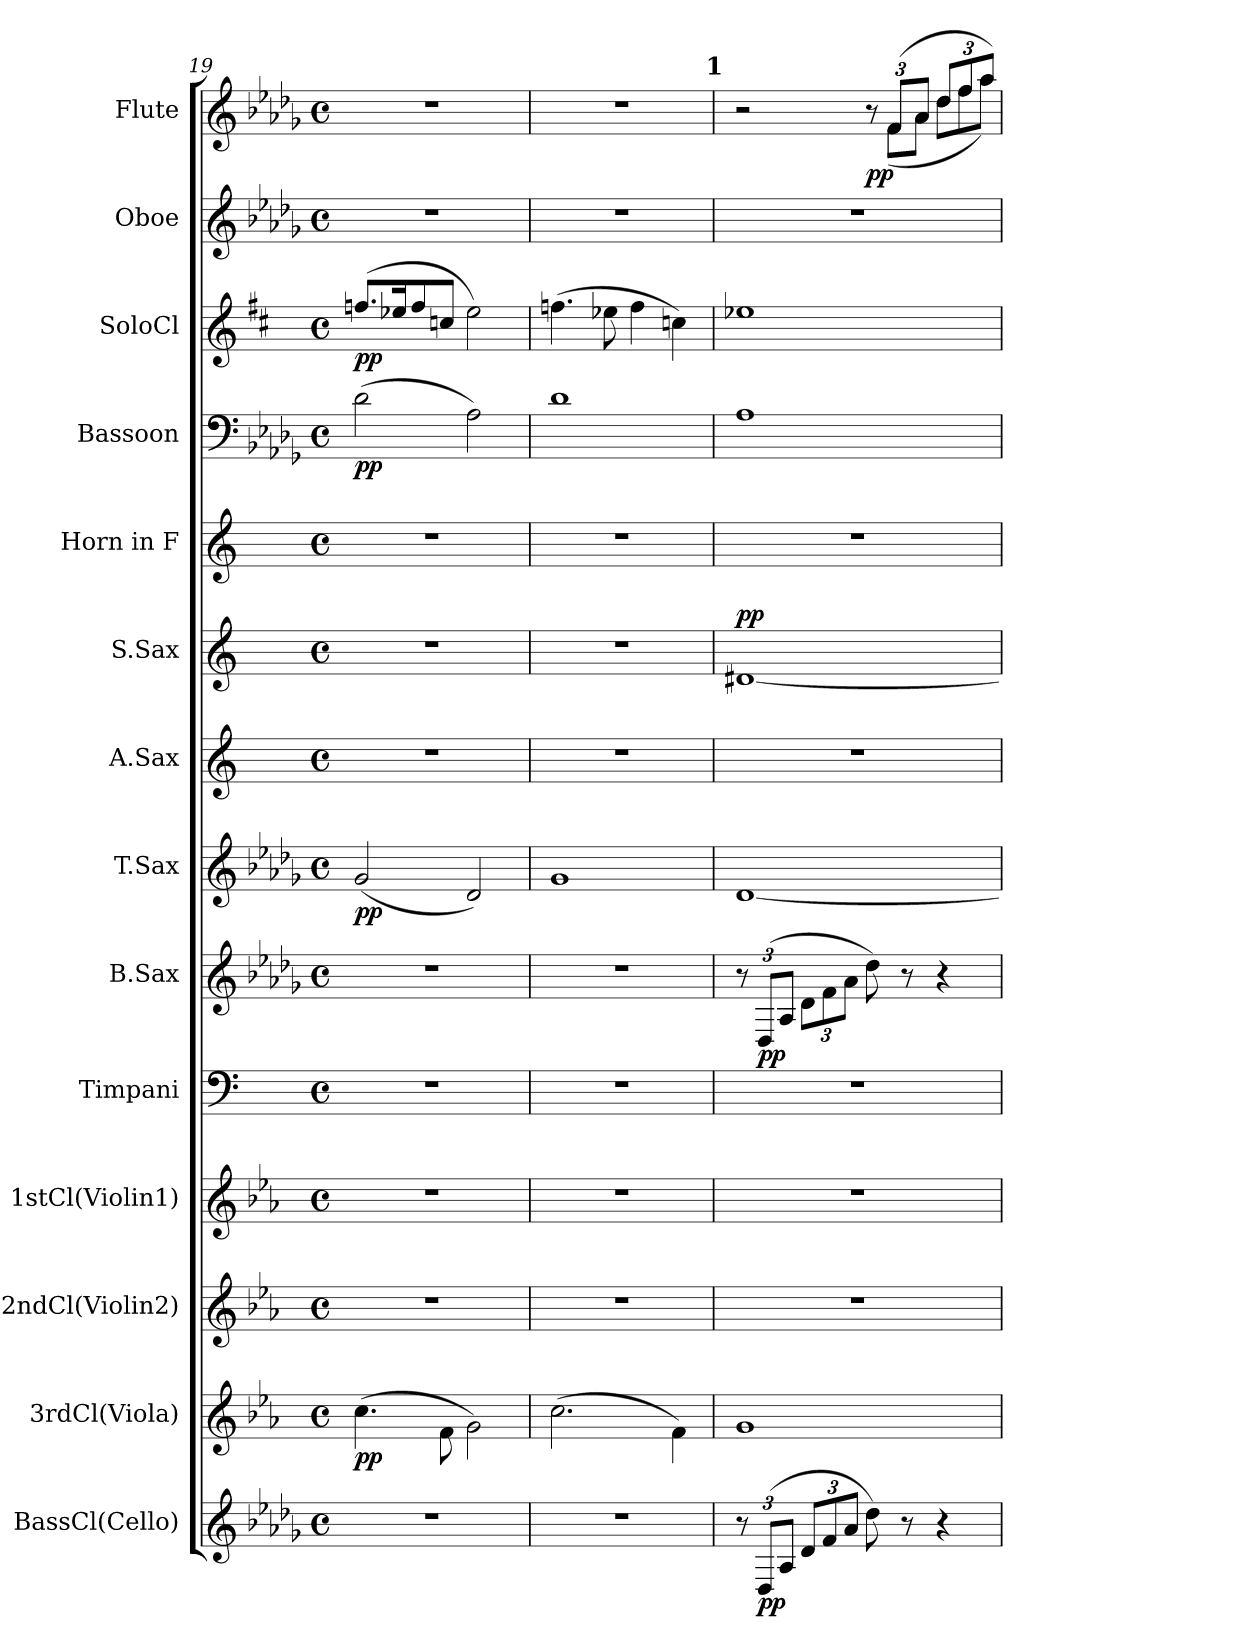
**kern	**dynam	**kern	**dynam	**kern	**kern	**kern	**kern	**dynam	**kern	**dynam	**kern	**kern	**dynam	**kern	**kern	**dynam	**kern	**dynam	**kern	**kern	**dynam
*part14	*part14	*part13	*part13	*part12	*part11	*part10	*part9	*part9	*part8	*part8	*part7	*part6	*part6	*part5	*part4	*part4	*part3	*part3	*part2	*part1	*part1
*staff14	*staff14	*staff13	*staff13	*staff12	*staff11	*staff10	*staff9	*staff9	*staff8	*staff8	*staff7	*staff6	*staff6	*staff5	*staff4	*staff4	*staff3	*staff3	*staff2	*staff1	*staff1
*I"BassCl(Cello)	*	*I"3rdCl(Viola)	*	*I"2ndCl(Violin2)	*I"1stCl(Violin1)	*I"Timpani	*I"B.Sax	*	*I"T.Sax	*	*I"A.Sax	*I"S.Sax	*	*I"Horn in F	*I"Bassoon	*	*I"SoloCl	*	*I"Oboe	*I"Flute	*
*I'BassCl(Cello)	*	*I'3rdCl(Viola)	*	*I'2ndCl(Violin2)	*I'1stCl(Violin1)	*	*	*	*I'T. Sax.	*	*I'A. Sax.	*I'S. Sax.	*	*I'Horn in F	*	*	*I'SoloCl	*	*	*	*
*clefG2	*	*clefG2	*	*clefG2	*clefG2	*clefF4	*clefG2	*	*clefG2	*	*clefG2	*clefG2	*	*clefG2	*clefF4	*	*clefG2	*	*clefG2	*clefG2	*
*ITrd8c14	*	*ITrd1c2	*	*ITrd1c2	*ITrd1c2	*	*ITrd12c21	*	*ITrd8c14	*	*ITrd5c9	*ITrd1c2	*	*ITrd4c7	*	*	*ITrd1c2	*	*	*	*
*k[b-e-a-d-g-]	*	*k[b-e-a-d-g-]	*	*k[b-e-a-d-g-]	*k[b-e-a-d-g-]	*k[]	*k[b-e-a-d-g-]	*	*k[b-e-a-d-g-]	*	*k[b-e-a-]	*k[b-e-]	*	*k[b-]	*k[b-e-a-d-g-]	*	*k[]	*	*k[b-e-a-d-g-]	*k[b-e-a-d-g-]	*
*M4/4	*	*M4/4	*	*M4/4	*M4/4	*M4/4	*M4/4	*	*M4/4	*	*M4/4	*M4/4	*	*M4/4	*M4/4	*	*M4/4	*	*M4/4	*M4/4	*
*met(c)	*	*met(c)	*	*met(c)	*met(c)	*met(c)	*met(c)	*	*met(c)	*	*met(c)	*met(c)	*	*met(c)	*met(c)	*	*met(c)	*	*met(c)	*met(c)	*
=19	=19	=19	=19	=19	=19	=19	=19	=19	=19	=19	=19	=19	=19	=19	=19	=19	=19	=19	=19	=19	=19
*	*	*^	*	*	*	*	*	*	*	*	*	*	*	*	*	*	*	*	*	*	*
!	!	!	!	!LO:DY:b	!	!	!	!	!	!	!LO:DY:b	!	!	!	!	!	!LO:DY:b	!	!LO:DY:b	!	!	!
1r	.	8.ryy	(<4.b-\	pp	1r	1r	1r	1r	.	(<2G-/	pp	1r	1r	.	1r	(>2d-\	pp	(>8.ee-X/L	pp	1r	1r	.
.	.	16ryy	.	.	.	.	.	.	.	.	.	.	.	.	.	.	.	16dd-X/K	.	.	.	.
.	.	8ryy	.	.	.	.	.	.	.	.	.	.	.	.	.	.	.	8ee-/	.	.	.	.
.	.	8ryy	8e-\	.	.	.	.	.	.	.	.	.	.	.	.	.	.	8b-X/J	.	.	.	.
.	.	2ryy	2f\)	.	.	.	.	.	.	2D-/)	.	.	.	.	.	2A-\)	.	2dd-\)	.	.	.	.
!!LO:PB:g=z
=20	=20	=20	=20	=20	=20	=20	=20	=20	=20	=20	=20	=20	=20	=20	=20	=20	=20	=20	=20	=20	=20	=20
1r	.	4.ryy	(<2.b-\	.	1r	1r	1r	1r	.	1G-	.	1r	1r	.	1r	1d-	.	(>4.ee-X\	.	1r	1r	.
.	.	8ryy	.	.	.	.	.	.	.	.	.	.	.	.	.	.	.	8dd-X\	.	.	.	.
.	.	4ryy	.	.	.	.	.	.	.	.	.	.	.	.	.	.	.	4ee-\	.	.	.	.
.	.	4ryy	4e-\)	.	.	.	.	.	.	.	.	.	.	.	.	.	.	4b-X\)	.	.	.	.
*	*	*v	*v	*	*	*	*	*	*	*	*	*	*	*	*	*	*	*	*	*	*	*
!!LO:REH:place=s1:a:B:enc=none:fs=14:t=1
=21	=21	=21	=21	=21	=21	=21	=21	=21	=21	=21	=21	=21	=21	=21	=21	=21	=21	=21	=21	=21	=21
*Xbrackettup	*	*	*	*	*	*	*Xbrackettup	*	*	*	*	*	*	*	*	*	*	*	*	*	*
*	*	*^	*	*	*	*	*	*	*	*	*	*	*	*	*	*	*	*	*	*^	*
!	!	!	!	!	!	!	!	!	!	!	!	!	!	!LO:DY:a	!	!	!	!	!	!	!	!	!
*	*	*v	*v	*	*	*	*	*	*	*	*	*	*	*	*	*	*	*	*	*	*	*	*
12r	.	1f	.	1r	1r	1r	12r	.	[1D-	.	1r	[1c#X	pp	1r	1A-	.	1dd-X	.	1r	2r	2ryy	.
!	!LO:DY:b	!	!	!	!	!	!	!LO:DY:b	!	!	!	!	!	!	!	!	!	!	!	!	!	!
(>12DD-/L	pp	.	.	.	.	.	(>12DD-/L	pp	.	.	.	.	.	.	.	.	.	.	.	.	.	.
12AA-/J	.	.	.	.	.	.	12AA-/J	.	.	.	.	.	.	.	.	.	.	.	.	.	.	.
12D-/L	.	.	.	.	.	.	12D-\L	.	.	.	.	.	.	.	.	.	.	.	.	.	.	.
12F/	.	.	.	.	.	.	12F\	.	.	.	.	.	.	.	.	.	.	.	.	.	.	.
12A-/J	.	.	.	.	.	.	12A-\J	.	.	.	.	.	.	.	.	.	.	.	.	.	.	.
*	*	*	*	*	*	*	*	*	*	*	*	*	*	*	*	*	*	*	*	*Xbrackettup	*Xtuplet	*
!	!	!	!	!	!	!	!	!	!	!	!	!	!	!	!	!	!	!	!	!	!	!LO:DY:b
8d-\)	.	.	.	.	.	.	8d-\)	.	.	.	.	.	.	.	.	.	.	.	.	12r	12ryy	pp
.	.	.	.	.	.	.	.	.	.	.	.	.	.	.	.	.	.	.	.	(>12f/L	(<12f\L	.
8r	.	.	.	.	.	.	8r	.	.	.	.	.	.	.	.	.	.	.	.	.	.	.
.	.	.	.	.	.	.	.	.	.	.	.	.	.	.	.	.	.	.	.	12a-/J	12a-\J	.
*	*	*	*	*	*	*	*	*	*	*	*	*	*	*	*	*	*	*	*	*tuplet	*Xtuplet	*
4r	.	.	.	.	.	.	4r	.	.	.	.	.	.	.	.	.	.	.	.	12dd-/L	12dd-\L	.
.	.	.	.	.	.	.	.	.	.	.	.	.	.	.	.	.	.	.	.	12ff/	12ff\	.
.	.	.	.	.	.	.	.	.	.	.	.	.	.	.	.	.	.	.	.	12aa-/J)	12aa-\J)	.
*	*	*	*	*	*	*	*	*	*	*	*	*	*	*	*	*	*	*	*	*v	*v	*
=	=	=	=	=	=	=	=	=	=	=	=	=	=	=	=	=	=	=	=	=	=
*-	*-	*-	*-	*-	*-	*-	*-	*-	*-	*-	*-	*-	*-	*-	*-	*-	*-	*-	*-	*-	*-
